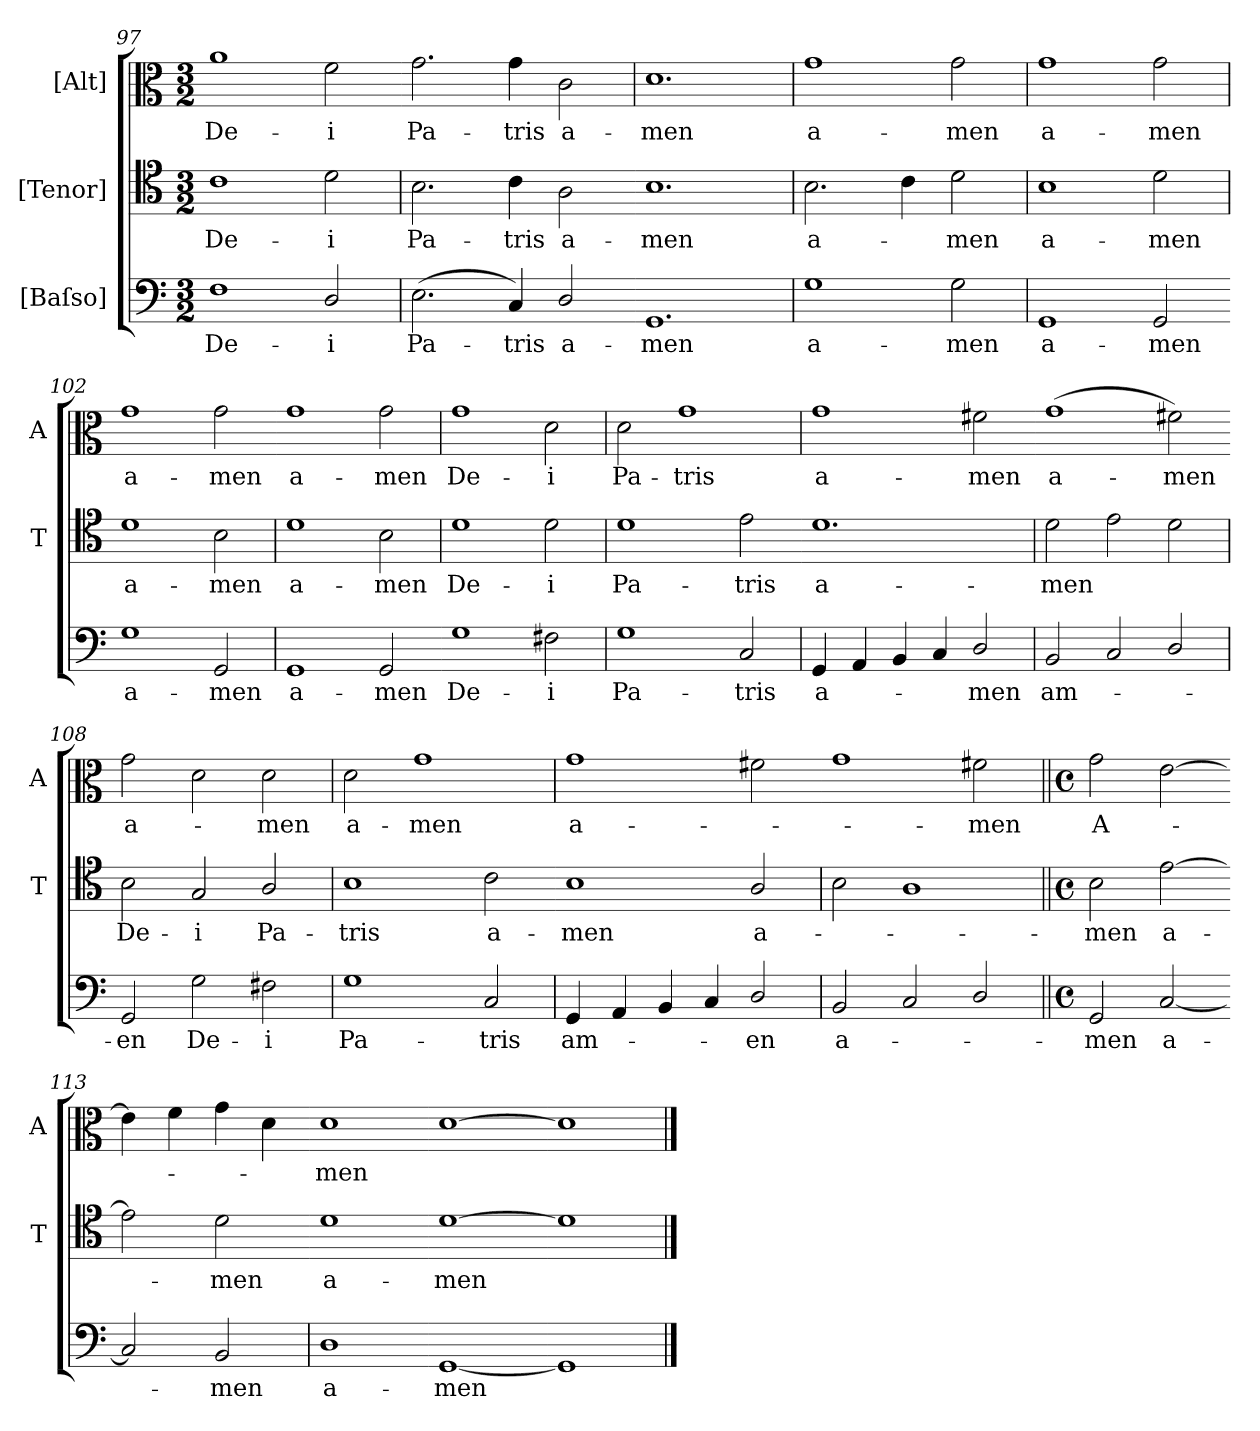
**kern	**text	**dynam	**kern	**text	**dynam	**kern	**text	**dynam
*part3	*part3	*part3	*part2	*part2	*part2	*part1	*part1	*part1
*staff3	*staff3	*staff3	*staff2	*staff2	*staff2	*staff1	*staff1	*staff1
*I"[Baſso]	*	*	*I"[Tenor]	*	*	*I"[Alt]	*	*
*	*	*	*I'T	*	*	*I'A	*	*
*clefF4	*	*	*clefC4	*	*	*clefC3	*	*
*k[]	*	*	*k[]	*	*	*k[]	*	*
*M3/2	*	*	*M3/2	*	*	*M3/2	*	*
=97	=97	=97	=97	=97	=97	=97	=97	=97
1F	De-	.	1c	De-	.	1a	De-	.
2D/	-i	.	2d\	-i	.	2f\	-i	.
=98	=98-	=98-	=98	=98-	=98-	=98-	=98-	=98-
(>2.E\	Pa-	.	2.B\	Pa-	.	2.g\	Pa-	.
4C/)	-tris	.	4c\	-tris	.	4g\	-tris	.
2D/	a-	.	2A\	a-	.	2c\	a-	.
=99-	=99	=99	=99-	=99	=99	=99	=99	=99
1.GG	-men	.	1.B	-men	.	1.d	-men	.
=100	=100	=100	=100	=100	=100	=100	=100	=100
!	!	!LO:DY:b	!	!	!	!	!	!LO:DY:b
1G	a-	F.	2.B\	a-	.	1g	a-	Forte
!	!	!	!	!	!LO:DY:b	!	!	!
.	.	.	4c\	.	F.	.	.	.
2G\	-men	.	2d\	-men	.	2g\	-men	.
=101	=101	=101	=101	=101	=101	=101	=101	=101
!	!LO:LY:i	!	!	!LO:LY:i	!	!	!LO:LY:i	!
1GG	a-	.	1B	a-	.	1g	a-	.
!	!LO:LY:i	!	!	!LO:LY:i	!	!	!LO:LY:i	!
2GG/	-men	.	2d\	-men	.	2g\	-men	.
=102-	=102	=102	=102	=102	=102	=102	=102	=102
!	!LO:LY:i	!LO:DY:b	!	!LO:LY:i	!	!	!LO:LY:i	!LO:DY:b
1G	a-	P.	1d	a-	.	1g	a-	Piano
!	!LO:LY:i	!	!	!LO:LY:i	!	!	!LO:LY:i	!
2GG/	-men	.	2B\	-men	.	2g\	-men	.
=103	=103-	=103-	=103	=103-	=103-	=103-	=103-	=103-
!	!LO:LY:i	!	!	!LO:LY:i	!LO:DY:b	!	!LO:LY:i	!
1GG	a-	.	1d	a-	P.	1g	a-	.
!	!LO:LY:i	!	!	!LO:LY:i	!	!	!LO:LY:i	!
2GG/	-men	.	2B\	-men	.	2g\	-men	.
=104-	=104	=104	=104	=104	=104	=104	=104	=104
!	!	!LO:DY:b	!	!	!	!	!	!
1G	De-	F.	1d	De-	.	1g	De-	.
!	!	!	!	!	!LO:DY:b	!	!	!
2F#X\	-i	.	2d\	-i	F.	2d\	-i	.
=105	=105	=105	=105	=105	=105	=105	=105	=105
1G	Pa-	.	1d	Pa-	.	2d\	Pa-	.
.	.	.	.	.	.	1g	-tris	.
2C/	-tris	.	2e\	-tris	.	.	.	.
=106	=106	=106	=106-	=106	=106	=106	=106	=106
4GG/	a-	.	1.d	a-	.	1g	a-	.
4AA/	.	.	.	.	.	.	.	.
4BB/	.	.	.	.	.	.	.	.
4C/	.	.	.	.	.	.	.	.
2D/	-men	.	.	.	.	2f#X\	-men	.
=107	=107-	=107-	=107	=107-	=107-	=107-	=107-	=107-
2BB/	am-	.	2d\	-men	.	(1g	a-	.
2C/	.	.	2e\	.	.	.	.	.
2D/	.	.	2d\	.	.	2f#X\)	-men	.
=108	=108-	=108-	=108	=108-	=108-	=108-	=108-	=108-
!	!	!	!	!	!	!	!LO:LY:i	!
2GG/	-en	.	2B\	De-	.	2g\	a-	.
!	!	!LO:DY:b	!	!	!LO:DY:b	!	!	!
2G\	De-	P.	2G/	-i	P.	2d\	.	.
!	!	!	!	!	!	!	!LO:LY:i	!
2F#X\	-i	.	2A/	Pa-	.	2d\	-men	.
=109	=109	=109	=109	=109	=109	=109	=109	=109
!	!	!	!	!	!	!	!LO:LY:i	!LO:DY:b
1G	Pa-	.	1B	-tris	.	2d\	a-	Pian
!	!	!	!	!	!	!	!LO:LY:i	!
.	.	.	.	.	.	1g	-men	.
2C/	-tris	.	2c\	a-	.	.	.	.
=110	=110	=110	=110-	=110	=110	=110	=110	=110
!	!	!	!	!	!	!	!LO:LY:i	!
4GG/	am-	.	1B	-men	.	1g	a-	.
4AA/	.	.	.	.	.	.	.	.
4BB/	.	.	.	.	.	.	.	.
4C/	.	.	.	.	.	.	.	.
2D/	-en	.	2A/	a-	.	2f#X\	.	.
=111	=111-	=111-	=111	=111-	=111-	=111-	=111-	=111-
2BB/	a-	.	2B\	.	.	1g	.	.
2C/	.	.	1A	.	.	.	.	.
!	!	!	!	!	!	!	!LO:LY:i	!
2D/	.	.	.	.	.	2f#X\	-men	.
=112||	=112||	=112||	=112||	=112||	=112||	=112||	=112||	=112||
*M4/4	*	*	*M4/4	*	*	*M4/4	*	*
*met(c)	*	*	*met(c)	*	*	*met(c)	*	*
2GG/	-men	.	2B\	-men	.	2g\	A-	.
[2C/	a-	.	[2e\	a-	.	[2e\	.	.
=113-	=113-	=113-	=113-	=113-	=113-	=113-	=113-	=113-
2C/]	.	.	2e\]	.	.	4e\]	.	.
.	.	.	.	.	.	4f\	.	.
2BB/	-men	.	2d\	-men	.	4g\	.	.
.	.	.	.	.	.	4d\	.	.
=114	=114-	=114-	=114-	=114-	=114-	=114-	=114-	=114-
1D	a-	.	1d	a-	.	1d	-men	.
=115-	=115-	=115-	=115-	=115-	=115-	=115-	=115-	=115-
[1GG	-men	.	[1d	-men	.	[1d	.	.
=116-	=116-	=116-	=116-	=116-	=116-	=116-	=116-	=116-
1GG]	.	.	1d]	.	.	1d]	.	.
==	==	==	==	==	==	==	==	==
*-	*-	*-	*-	*-	*-	*-	*-	*-
